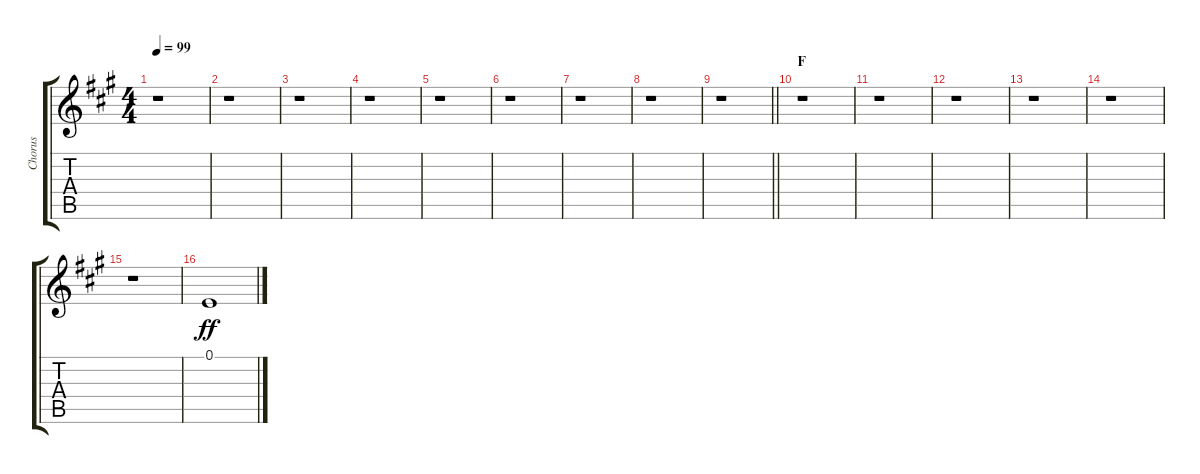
\track ("Chorus" "Chorus") {instrument voiceoohs}
\staff {score tabs}
\tuning (E4 B3 G3 D3 A2 E2) {hide}
\ts (4 4)
\tempo 99
\clef g2
\ks a
r.1{dy ff} |
r.1 |
r.1 |
r.1 |
r.1 |
r.1 |
r.1 |
r.1 |
\barLineRight lightlight
r.1 |
\section ("" "F")
r.1 |
r.1 |
r.1 |
r.1 |
r.1 |
r.1 |
0.1.1
